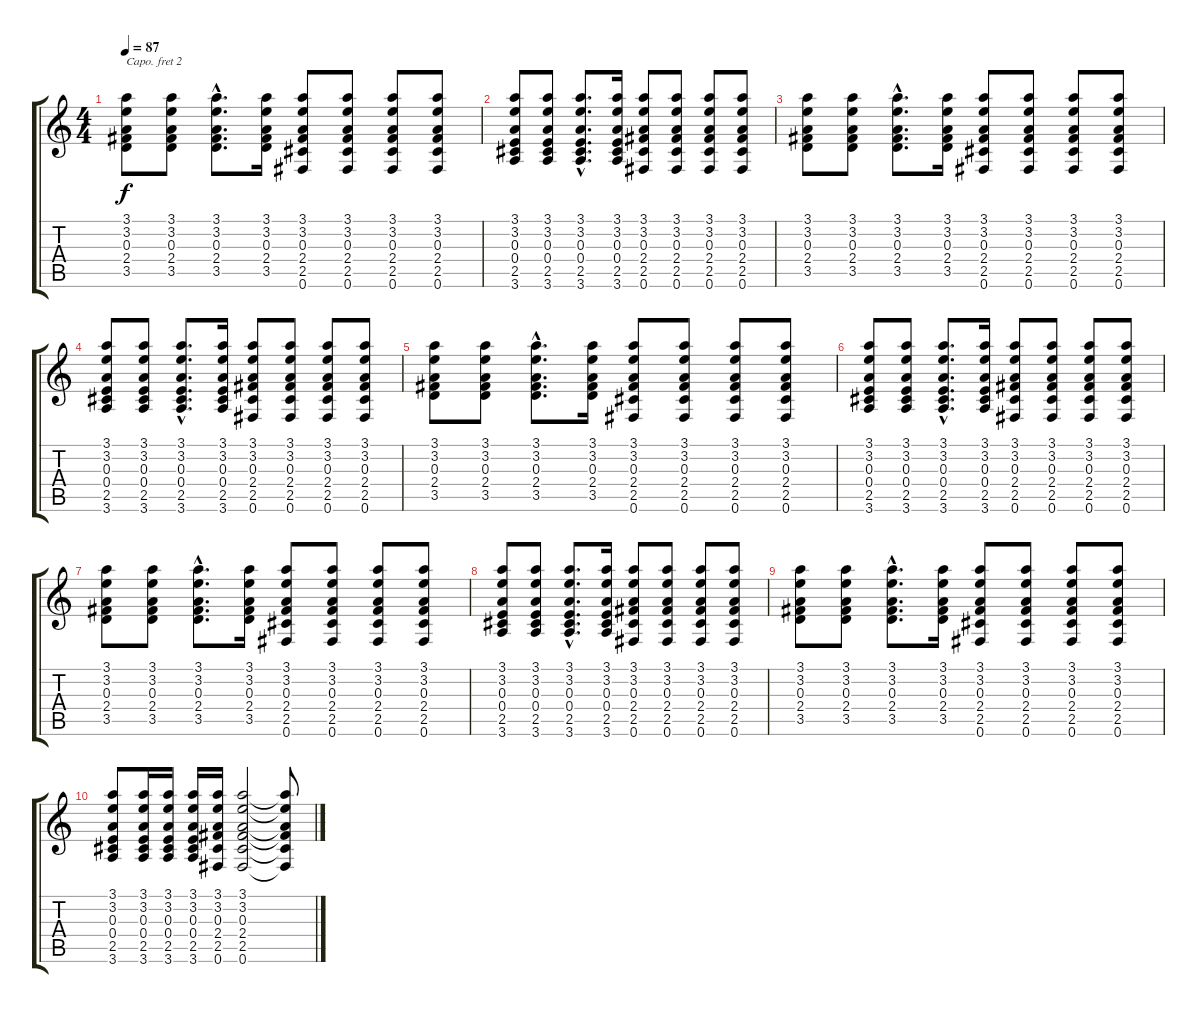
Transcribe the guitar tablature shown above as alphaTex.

\track "" {instrument acousticguitarsteel}
\staff {score tabs}
\capo 2
\tuning (E4 B3 G3 D3 A2 E2) {hide}
\ts (4 4)
\tempo 87
\clef g2
\ks c
(3.1 3.2 0.3 2.4 3.5).8{dy f} (3.1 3.2 0.3 2.4 3.5).8 (3.1{hac} 3.2{hac} 0.3{hac} 2.4{hac} 3.5{hac}).8{d} (3.1 3.2 0.3 2.4 3.5).16 (3.1 3.2 0.3 2.4 2.5 0.6).8 (3.1 3.2 0.3 2.4 2.5 0.6).8 (3.1 3.2 0.3 2.4 2.5 0.6).8 (3.1 3.2 0.3 2.4 2.5 0.6).8 |
(3.1 3.2 0.3 0.4 2.5 3.6).8 (3.1 3.2 0.3 0.4 2.5 3.6).8 (3.1{hac} 3.2{hac} 0.3{hac} 0.4{hac} 2.5{hac} 3.6{hac}).8{d} (3.1 3.2 0.3 0.4 2.5 3.6).16 (3.1 3.2 0.3 2.4 2.5 0.6).8 (3.1 3.2 0.3 2.4 2.5 0.6).8 (3.1 3.2 0.3 2.4 2.5 0.6).8 (3.1 3.2 0.3 2.4 2.5 0.6).8 |
(3.1 3.2 0.3 2.4 3.5).8 (3.1 3.2 0.3 2.4 3.5).8 (3.1{hac} 3.2{hac} 0.3{hac} 2.4{hac} 3.5{hac}).8{d} (3.1 3.2 0.3 2.4 3.5).16 (3.1 3.2 0.3 2.4 2.5 0.6).8 (3.1 3.2 0.3 2.4 2.5 0.6).8 (3.1 3.2 0.3 2.4 2.5 0.6).8 (3.1 3.2 0.3 2.4 2.5 0.6).8 |
(3.1 3.2 0.3 0.4 2.5 3.6).8 (3.1 3.2 0.3 0.4 2.5 3.6).8 (3.1{hac} 3.2{hac} 0.3{hac} 0.4{hac} 2.5{hac} 3.6{hac}).8{d} (3.1 3.2 0.3 0.4 2.5 3.6).16 (3.1 3.2 0.3 2.4 2.5 0.6).8 (3.1 3.2 0.3 2.4 2.5 0.6).8 (3.1 3.2 0.3 2.4 2.5 0.6).8 (3.1 3.2 0.3 2.4 2.5 0.6).8 |
(3.1 3.2 0.3 2.4 3.5).8 (3.1 3.2 0.3 2.4 3.5).8 (3.1{hac} 3.2{hac} 0.3{hac} 2.4{hac} 3.5{hac}).8{d} (3.1 3.2 0.3 2.4 3.5).16 (3.1 3.2 0.3 2.4 2.5 0.6).8 (3.1 3.2 0.3 2.4 2.5 0.6).8 (3.1 3.2 0.3 2.4 2.5 0.6).8 (3.1 3.2 0.3 2.4 2.5 0.6).8 |
(3.1 3.2 0.3 0.4 2.5 3.6).8 (3.1 3.2 0.3 0.4 2.5 3.6).8 (3.1{hac} 3.2{hac} 0.3{hac} 0.4{hac} 2.5{hac} 3.6{hac}).8{d} (3.1 3.2 0.3 0.4 2.5 3.6).16 (3.1 3.2 0.3 2.4 2.5 0.6).8 (3.1 3.2 0.3 2.4 2.5 0.6).8 (3.1 3.2 0.3 2.4 2.5 0.6).8 (3.1 3.2 0.3 2.4 2.5 0.6).8 |
(3.1 3.2 0.3 2.4 3.5).8 (3.1 3.2 0.3 2.4 3.5).8 (3.1{hac} 3.2{hac} 0.3{hac} 2.4{hac} 3.5{hac}).8{d} (3.1 3.2 0.3 2.4 3.5).16 (3.1 3.2 0.3 2.4 2.5 0.6).8 (3.1 3.2 0.3 2.4 2.5 0.6).8 (3.1 3.2 0.3 2.4 2.5 0.6).8 (3.1 3.2 0.3 2.4 2.5 0.6).8 |
(3.1 3.2 0.3 0.4 2.5 3.6).8 (3.1 3.2 0.3 0.4 2.5 3.6).8 (3.1{hac} 3.2{hac} 0.3{hac} 0.4{hac} 2.5{hac} 3.6{hac}).8{d} (3.1 3.2 0.3 0.4 2.5 3.6).16 (3.1 3.2 0.3 2.4 2.5 0.6).8 (3.1 3.2 0.3 2.4 2.5 0.6).8 (3.1 3.2 0.3 2.4 2.5 0.6).8 (3.1 3.2 0.3 2.4 2.5 0.6).8 |
(3.1 3.2 0.3 2.4 3.5).8 (3.1 3.2 0.3 2.4 3.5).8 (3.1{hac} 3.2{hac} 0.3{hac} 2.4{hac} 3.5{hac}).8{d} (3.1 3.2 0.3 2.4 3.5).16 (3.1 3.2 0.3 2.4 2.5 0.6).8 (3.1 3.2 0.3 2.4 2.5 0.6).8 (3.1 3.2 0.3 2.4 2.5 0.6).8 (3.1 3.2 0.3 2.4 2.5 0.6).8 |
(3.1 3.2 0.3 0.4 2.5 3.6).8 (3.1 3.2 0.3 0.4 2.5 3.6).16 (3.1 3.2 0.3 0.4 2.5 3.6).16 (3.1 3.2 0.3 0.4 2.5 3.6).16 (3.1 3.2 0.3 2.4 2.5 0.6).16 (3.1 3.2 0.3 2.4 2.5 0.6).2 (3.1{t} 3.2{t} 0.3{t} 2.4{t} 2.5{t} 0.6{t}).8
